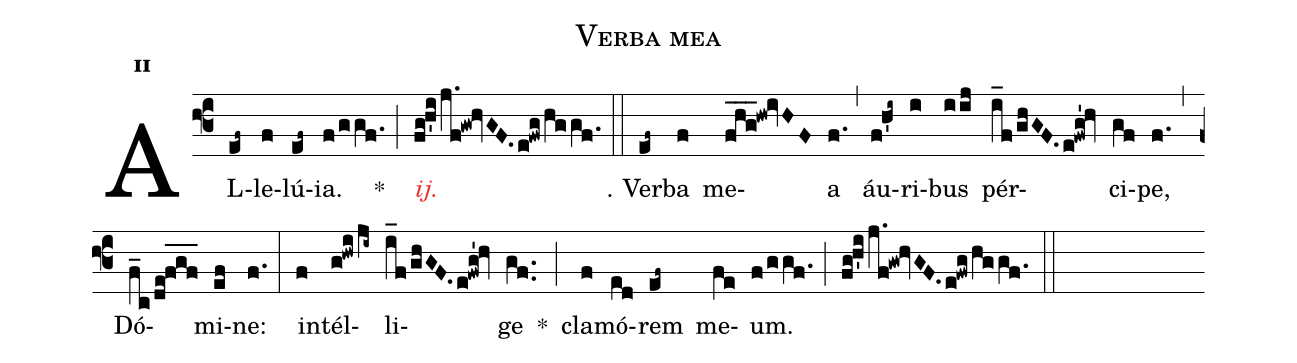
name:Verba mea;
mode:2;
office-part:Alleluia;
%%
(f3) AL(ef~)le(f)lú(ef~)ia.(f/ggf.) *(;)
<c><i>ij.</i></c>(fg!h'i/j.f!gw!hvGF./e!fwg/hggf.) (::)
℣. Ver(ef~)ba(f) me(fhg___!hw!ivHF)a(f.) (,)
áu(f!h'i~)ri(i)bus(iij) pér(i_f/ghGF./e!fwg'!hv)ci(gf)pe,(f.) (,)
Dó(f_c/de!fgf___)mi(ef)ne:(f.) (:)
in(f)tél(g!hwi/ji~)li(i_f/ghGF./e!fwg'!hv)ge(gf..) *(;)
cla(f)mó(ed)rem(ef~) me(fe)um.(f/ggf.) (;)
(fg!h'i/j.f!gw!hvGF./e!fwg/hggf.) (::)
